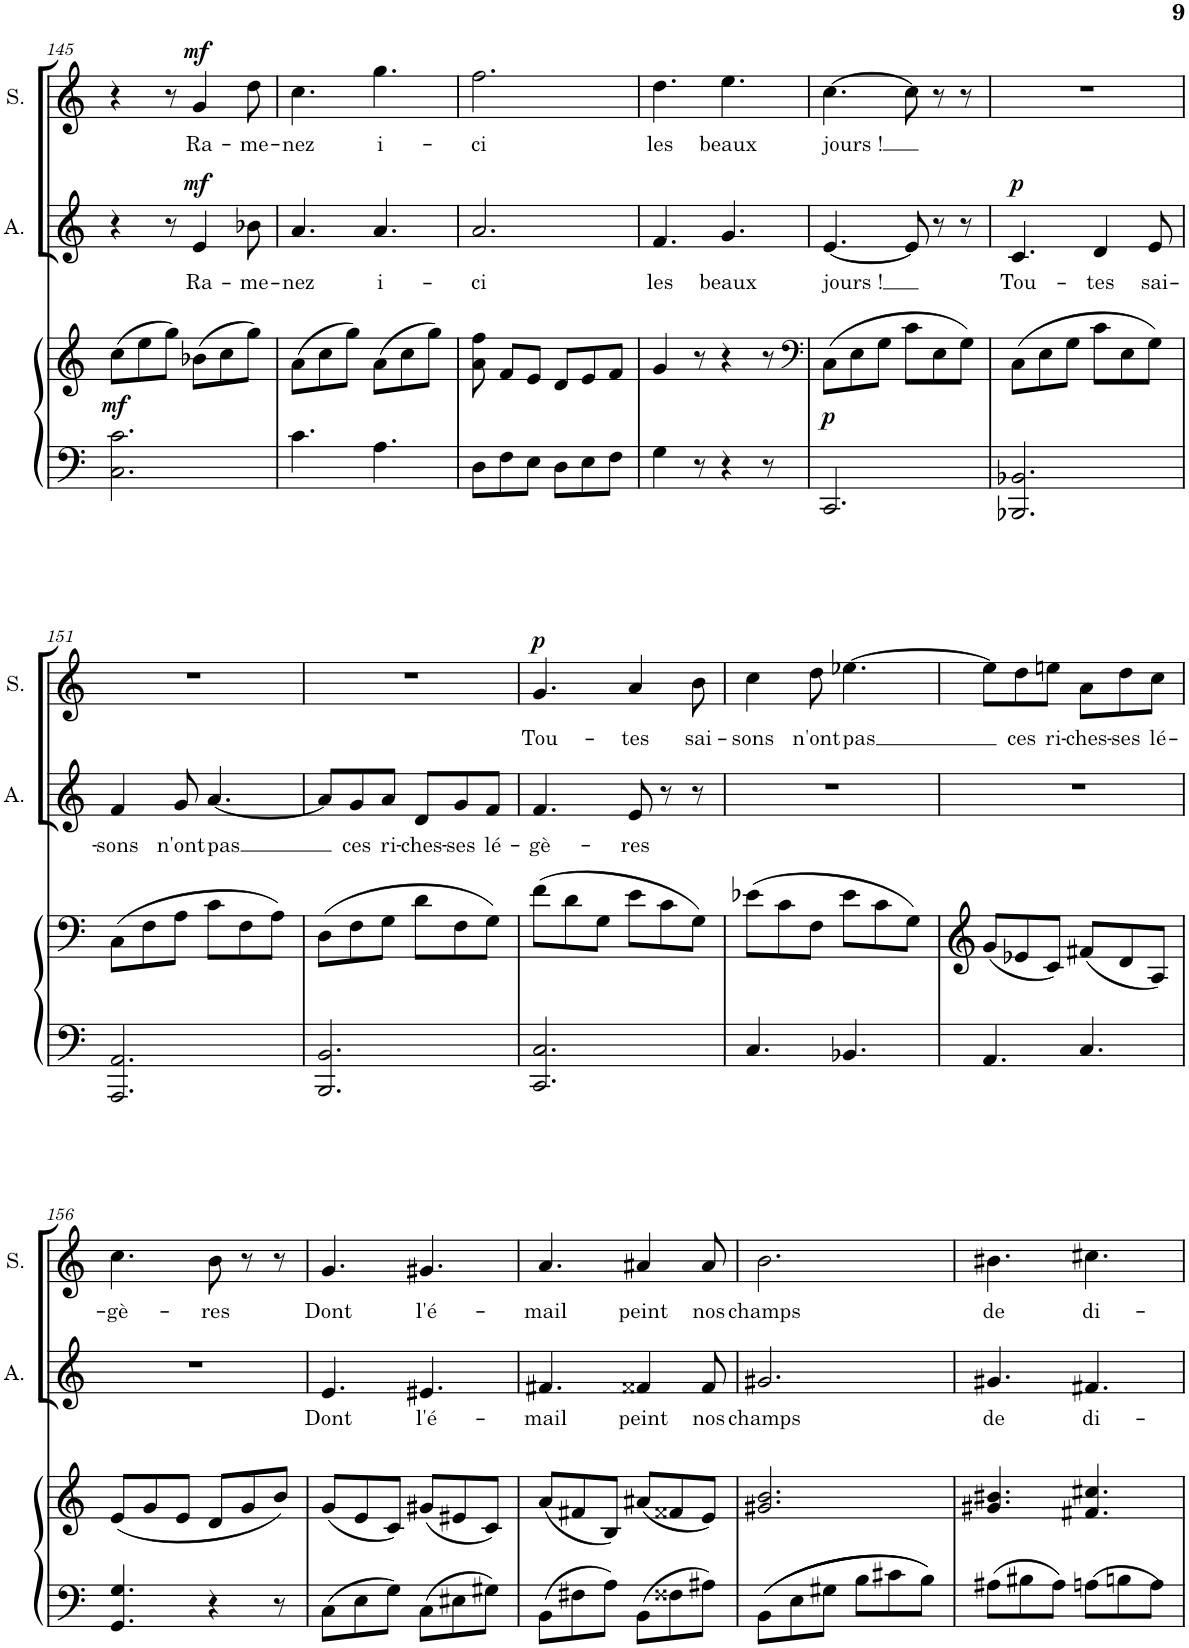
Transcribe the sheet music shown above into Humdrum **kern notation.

**kern	**kern	**dynam	**kern	**text	**dynam	**kern	**text	**dynam
*part3	*part3	*part3	*part2	*part2	*part2	*part1	*part1	*part1
*staff4	*staff3	*staff3/4	*staff2	*staff2	*staff2	*staff1	*staff1	*staff1
*I"Piano	*	*	*I"Alto	*	*	*I"Soprano	*	*
*I'Pno	*	*	*I'A.	*	*	*I'S.	*	*
!!LO:PB:g=z
*clefF4	*clefG2	*	*clefG2	*	*	*clefG2	*	*
*k[]	*k[]	*	*k[]	*	*	*k[]	*	*
*M6/8	*M6/8	*	*M6/8	*	*	*M6/8	*	*
=145	=145	=145	=145	=145	=145	=145	=145	=145
!	!	!LO:DY:b	!	!	!	!	!	!
2.C\ 2.c\	(8cc\L	mf	4r	.	.	4r	.	.
.	8ee\	.	.	.	.	.	.	.
.	8gg\J)	.	8r	.	.	8r	.	.
!	!	!	!	!LO:LY:b	!LO:DY:a	!	!LO:LY:b	!LO:DY:a
.	(8b-X\L	.	4e/	Ra-	mf	4g/	Ra-	mf
.	8cc\	.	.	.	.	.	.	.
!	!	!	!	!LO:LY:b	!	!	!LO:LY:b	!
.	8gg\J)	.	8b-X\	-me-	.	8dd\	-me-	.
=146	=146	=146	=146	=146	=146	=146	=146	=146
!	!	!	!	!LO:LY:b	!	!	!LO:LY:b	!
4.c\	(8a\L	.	4.a/	-nez	.	4.cc\	-nez	.
.	8cc\	.	.	.	.	.	.	.
.	8gg\J)	.	.	.	.	.	.	.
!	!	!	!	!LO:LY:b	!	!	!LO:LY:b	!
4.A\	(8a\L	.	4.a/	i-	.	4.gg\	i-	.
.	8cc\	.	.	.	.	.	.	.
.	8gg\J)	.	.	.	.	.	.	.
=147	=147	=147	=147	=147	=147	=147	=147	=147
!	!	!	!	!LO:LY:b	!	!	!LO:LY:b	!
8D\L	8a\ 8ff\	.	2.a/	-ci	.	2.ff\	-ci	.
8F\	8f/L	.	.	.	.	.	.	.
8E\J	8e/J	.	.	.	.	.	.	.
8D\L	8d/L	.	.	.	.	.	.	.
8E\	8e/	.	.	.	.	.	.	.
8F\J	8f/J	.	.	.	.	.	.	.
=148	=148	=148	=148	=148	=148	=148	=148	=148
!	!	!	!	!LO:LY:b	!	!	!LO:LY:b	!
4G\	4g/	.	4.f/	les	.	4.dd\	les	.
8r	8r	.	.	.	.	.	.	.
!	!	!	!	!LO:LY:b	!	!	!LO:LY:b	!
4r	4r	.	4.g/	beaux	.	4.ee\	beaux	.
8r	8r	.	.	.	.	.	.	.
=149	=149	=149	=149	=149	=149	=149	=149	=149
*	*clefF4	*	*	*	*	*	*	*
!	!	!LO:DY:b	!	!LO:LY:b	!	!	!LO:LY:b	!
2.CC/	(8C\L	p	[4.e/	jours !	.	[4.cc\	jours !	.
.	8E\	.	.	.	.	.	.	.
.	8G\J	.	.	.	.	.	.	.
.	8c\L	.	8e/]	.	.	8cc\]	.	.
.	8E\	.	8r	.	.	8r	.	.
.	8G\J)	.	8r	.	.	8r	.	.
=150	=150	=150	=150	=150	=150	=150	=150	=150
!	!	!	!	!LO:LY:b	!LO:DY:a	!	!	!
2.BBB-X/ 2.BB-X/	(8C\L	.	4.c/	Tou-	p	2.r	.	.
.	8E\	.	.	.	.	.	.	.
.	8G\J	.	.	.	.	.	.	.
!	!	!	!	!LO:LY:b	!	!	!	!
.	8c\L	.	4d/	-tes	.	.	.	.
.	8E\	.	.	.	.	.	.	.
!	!	!	!	!LO:LY:b	!	!	!	!
.	8G\J)	.	8e/	sai-	.	.	.	.
!!LO:LB:g=z
=151	=151	=151	=151	=151	=151	=151	=151	=151
!	!	!	!	!LO:LY:b	!	!	!	!
2.AAA/ 2.AA/	(8C\L	.	4f/	-sons	.	2.r	.	.
.	8F\	.	.	.	.	.	.	.
!	!	!	!	!LO:LY:b	!	!	!	!
.	8A\J	.	8g/	n'ont	.	.	.	.
!	!	!	!	!LO:LY:b	!	!	!	!
.	8c\L	.	[4.a/	pas	.	.	.	.
.	8F\	.	.	.	.	.	.	.
.	8A\J)	.	.	.	.	.	.	.
=152	=152	=152	=152	=152	=152	=152	=152	=152
2.BBB/ 2.BB/	(8D\L	.	8a/L]	.	.	2.r	.	.
!	!	!	!	!LO:LY:b	!	!	!	!
.	8F\	.	8g/	ces	.	.	.	.
!	!	!	!	!LO:LY:b	!	!	!	!
.	8G\J	.	8a/J	ri-	.	.	.	.
!	!	!	!	!LO:LY:b	!	!	!	!
.	8d\L	.	8d/L	-ches-	.	.	.	.
!	!	!	!	!LO:LY:b	!	!	!	!
.	8F\	.	8g/	-ses	.	.	.	.
!	!	!	!	!LO:LY:b	!	!	!	!
.	8G\J)	.	8f/J	lé-	.	.	.	.
=153	=153	=153	=153	=153	=153	=153	=153	=153
!	!	!	!	!LO:LY:b	!	!	!LO:LY:b	!LO:DY:a
2.CC/ 2.C/	(8f\L	.	4.f/	-gè-	.	4.g/	Tou-	p
.	8d\	.	.	.	.	.	.	.
.	8G\J	.	.	.	.	.	.	.
!	!	!	!	!LO:LY:b	!	!	!LO:LY:b	!
.	8e\L	.	8e/	-res	.	4a/	-tes	.
.	8c\	.	8r	.	.	.	.	.
!	!	!	!	!	!	!	!LO:LY:b	!
.	8G\J)	.	8r	.	.	8b\	sai-	.
=154	=154	=154	=154	=154	=154	=154	=154	=154
!	!	!	!	!	!	!	!LO:LY:b	!
4.C/	(8e-X\L	.	2.r	.	.	4cc\	-sons	.
.	8c\	.	.	.	.	.	.	.
!	!	!	!	!	!	!	!LO:LY:b	!
.	8F\J	.	.	.	.	8dd\	n'ont	.
!	!	!	!	!	!	!	!LO:LY:b	!
4.BB-X/	8e-\L	.	.	.	.	[4.ee-X\	pas	.
.	8c\	.	.	.	.	.	.	.
.	8G\J)	.	.	.	.	.	.	.
=155	=155	=155	=155	=155	=155	=155	=155	=155
4.AA/	(8g/L	.	2.r	.	.	8ee-\L]	.	.
!	!	!	!	!	!	!	!LO:LY:b	!
.	8e-X/	.	.	.	.	8dd\	ces	.
!	!	!	!	!	!	!	!LO:LY:b	!
.	8c/J)	.	.	.	.	8een\J	ri-	.
!	!	!	!	!	!	!	!LO:LY:b	!
4.C/	(8f#X/L	.	.	.	.	8a\L	-ches-	.
!	!	!	!	!	!	!	!LO:LY:b	!
.	8d/	.	.	.	.	8dd\	-ses	.
!	!	!	!	!	!	!	!LO:LY:b	!
.	8A/J)	.	.	.	.	8cc\J	lé-	.
!!LO:LB:g=z
=156	=156	=156	=156	=156	=156	=156	=156	=156
!	!	!	!	!	!	!	!LO:LY:b	!
4.GG/ 4.G/	(8e/L	.	2.r	.	.	4.cc\	-gè-	.
.	8g/	.	.	.	.	.	.	.
.	8e/J	.	.	.	.	.	.	.
!	!	!	!	!	!	!	!LO:LY:b	!
4r	8d/L	.	.	.	.	8b\	-res	.
.	8g/	.	.	.	.	8r	.	.
8r	8b/J)	.	.	.	.	8r	.	.
=157	=157	=157	=157	=157	=157	=157	=157	=157
!	!	!	!	!LO:LY:b	!	!	!LO:LY:b	!
8C\L	(8g/L	.	4.e/	Dont	.	4.g/	Dont	.
8E\	8e/	.	.	.	.	.	.	.
8G\J	8c/J)	.	.	.	.	.	.	.
!	!	!	!	!LO:LY:b	!	!	!LO:LY:b	!
8C\L	(8g#X/L	.	4.e#X/	l'é-	.	4.g#X/	l'é-	.
8E#X\	8e#X/	.	.	.	.	.	.	.
8G#X\J	8c/J)	.	.	.	.	.	.	.
=158	=158	=158	=158	=158	=158	=158	=158	=158
!	!	!	!	!LO:LY:b	!	!	!LO:LY:b	!
8BB\L	(8a/L	.	4.f#X/	-mail	.	4.a/	-mail	.
8F#X\	8f#X/	.	.	.	.	.	.	.
8A\J	8B/J)	.	.	.	.	.	.	.
!	!	!	!	!LO:LY:b	!	!	!LO:LY:b	!
8BB\L	(8a#X/L	.	4f##X/	peint	.	4a#X/	peint	.
8F##X\	8f##X/	.	.	.	.	.	.	.
!	!	!	!	!LO:LY:b	!	!	!LO:LY:b	!
8A#X\J	8e/J)	.	8f##/	nos	.	8a#/	nos	.
=159	=159	=159	=159	=159	=159	=159	=159	=159
!	!	!	!	!LO:LY:b	!	!	!LO:LY:b	!
8BB\L	2.g#X/ 2.b/	.	2.g#X/	champs	.	2.b\	champs	.
8E\	.	.	.	.	.	.	.	.
8G#X\J	.	.	.	.	.	.	.	.
8B\L	.	.	.	.	.	.	.	.
8c#X\	.	.	.	.	.	.	.	.
8B\J	.	.	.	.	.	.	.	.
=160	=160	=160	=160	=160	=160	=160	=160	=160
!	!	!	!	!LO:LY:b	!	!	!LO:LY:b	!
8A#X\L	4.g#X/ 4.b#X/	.	4.g#X/	de	.	4.b#X\	de	.
8B#X\	.	.	.	.	.	.	.	.
8A#\J	.	.	.	.	.	.	.	.
!	!	!	!	!LO:LY:b	!	!	!LO:LY:b	!
8An\L	4.f#X/ 4.cc#X/	.	4.f#X/	di-	.	4.cc#X\	di-	.
8Bn\	.	.	.	.	.	.	.	.
8A\J	.	.	.	.	.	.	.	.
=	=	=	=	=	=	=	=	=
*-	*-	*-	*-	*-	*-	*-	*-	*-
